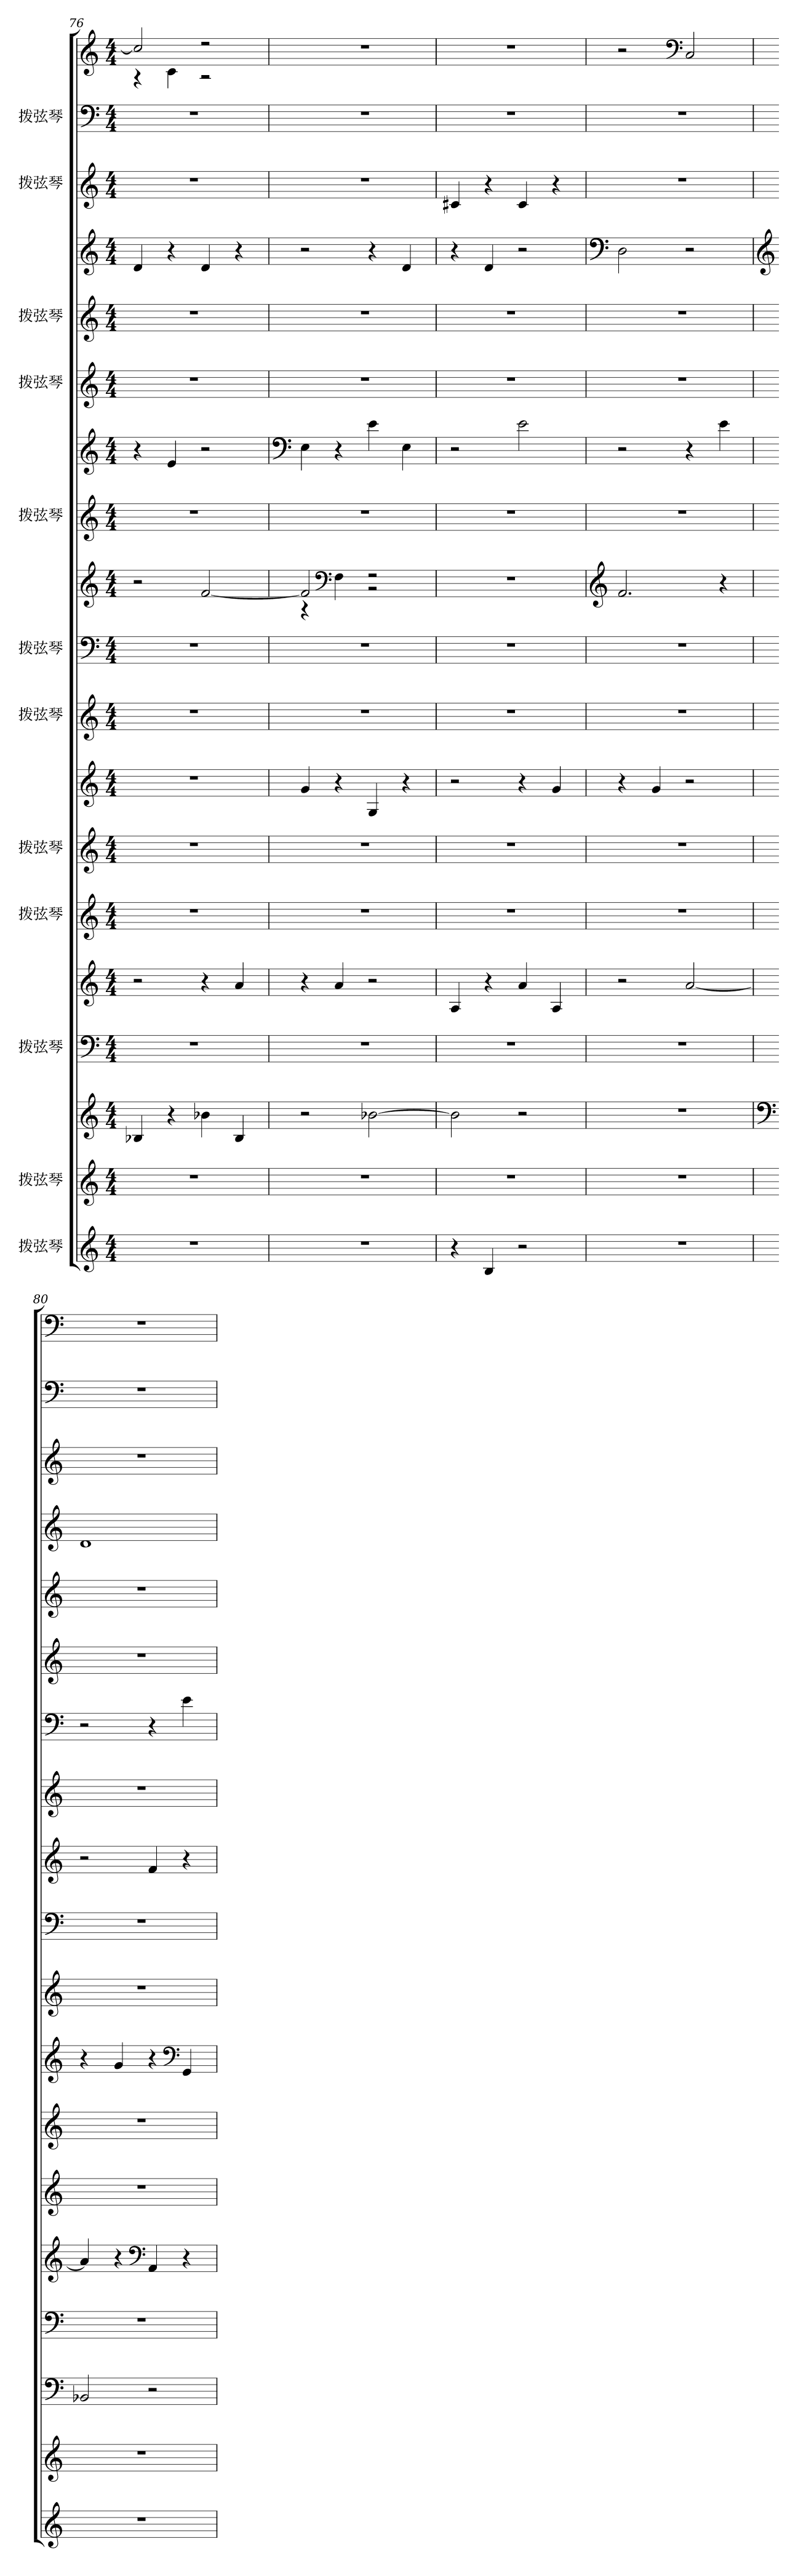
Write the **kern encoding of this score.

**kern	**kern	**kern	**kern	**kern	**kern	**kern	**kern	**kern	**kern	**kern	**kern	**kern	**kern	**kern	**kern	**kern	**kern	**kern
*part12	*part11	*part11	*part10	*part10	*part9	*part8	*part8	*part7	*part6	*part6	*part5	*part5	*part4	*part3	*part3	*part2	*part1	*part1
*staff19	*staff18	*staff17	*staff16	*staff15	*staff14	*staff13	*staff12	*staff11	*staff10	*staff9	*staff8	*staff7	*staff6	*staff5	*staff4	*staff3	*staff2	*staff1
*I"拨弦琴	*I"拨弦琴	*	*I"拨弦琴	*	*I"拨弦琴	*I"拨弦琴	*	*I"拨弦琴	*I"拨弦琴	*	*I"拨弦琴	*	*I"拨弦琴	*I"拨弦琴	*	*I"拨弦琴	*I"拨弦琴	*
*clefG2	*clefG2	*clefG2	*clefF4	*clefG2	*clefG2	*clefG2	*clefG2	*clefG2	*clefF4	*clefG2	*clefG2	*clefG2	*clefG2	*clefG2	*clefG2	*clefG2	*clefF4	*clefG2
*k[]	*k[]	*k[]	*k[]	*k[]	*k[]	*k[]	*k[]	*k[]	*k[]	*k[]	*k[]	*k[]	*k[]	*k[]	*k[]	*k[]	*k[]	*k[]
*M4/4	*M4/4	*M4/4	*M4/4	*M4/4	*M4/4	*M4/4	*M4/4	*M4/4	*M4/4	*M4/4	*M4/4	*M4/4	*M4/4	*M4/4	*M4/4	*M4/4	*M4/4	*M4/4
=76	=76	=76	=76	=76	=76	=76	=76	=76	=76	=76	=76	=76	=76	=76	=76	=76	=76	=76
*	*	*	*	*	*	*	*	*	*	*	*	*	*	*	*	*	*	*^
1r	1r	4B-X/	1r	2r	1r	1r	1r	1r	1r	2r	1r	4r	1r	1r	4d/	1r	1r	2cc/]	4r
.	.	4r	.	.	.	.	.	.	.	.	.	4e/	.	.	4r	.	.	.	4c\
.	.	4b-X\	.	4r	.	.	.	.	.	[2f/	.	2r	.	.	4d/	.	.	2r	2r
.	.	4B-/	.	4a/	.	.	.	.	.	.	.	.	.	.	4r	.	.	.	.
*	*	*	*	*	*	*	*	*	*	*	*	*	*	*	*	*	*	*v	*v
!!LO:PB:g=z
=77	=77	=77	=77	=77	=77	=77	=77	=77	=77	=77	=77	=77	=77	=77	=77	=77	=77	=77
*	*	*	*	*	*	*	*	*	*	*	*	*clefF4	*	*	*	*	*	*
*	*	*	*	*	*	*	*	*	*	*^	*	*	*	*	*	*	*	*
1r	1r	2r	1r	4r	1r	1r	4g/	1r	1r	2f/]	4r	1r	4E\	1r	1r	2r	1r	1r	1r
*	*	*	*	*	*	*	*	*	*	*clefF4	*	*	*	*	*	*	*	*	*
.	.	.	.	4a/	.	.	4r	.	.	.	4F\	.	4r	.	.	.	.	.	.
.	.	[2b-X\	.	2r	.	.	4G/	.	.	2r	2r	.	4e\	.	.	4r	.	.	.
.	.	.	.	.	.	.	4r	.	.	.	.	.	4E\	.	.	4d/	.	.	.
*	*	*	*	*	*	*	*	*	*	*v	*v	*	*	*	*	*	*	*	*
=78	=78	=78	=78	=78	=78	=78	=78	=78	=78	=78	=78	=78	=78	=78	=78	=78	=78	=78
4r	1r	2b-\]	1r	4A/	1r	1r	2r	1r	1r	1r	1r	2r	1r	1r	4r	4c#X/	1r	1r
4B/	.	.	.	4r	.	.	.	.	.	.	.	.	.	.	4d/	4r	.	.
2r	.	2r	.	4a/	.	.	4r	.	.	.	.	2e\	.	.	2r	4c#/	.	.
.	.	.	.	4A/	.	.	4g/	.	.	.	.	.	.	.	.	4r	.	.
=79	=79	=79	=79	=79	=79	=79	=79	=79	=79	=79	=79	=79	=79	=79	=79	=79	=79	=79
*	*	*	*	*	*	*	*	*	*	*clefG2	*	*	*	*	*clefF4	*	*	*
1r	1r	1r	1r	2r	1r	1r	4r	1r	1r	2.f/	1r	2r	1r	1r	2D\	1r	1r	2r
.	.	.	.	.	.	.	4g/	.	.	.	.	.	.	.	.	.	.	.
*	*	*	*	*	*	*	*	*	*	*	*	*	*	*	*	*	*	*clefF4
.	.	.	.	[2a/	.	.	2r	.	.	.	.	4r	.	.	2r	.	.	2C/
.	.	.	.	.	.	.	.	.	.	4r	.	4e\	.	.	.	.	.	.
=80	=80	=80	=80	=80	=80	=80	=80	=80	=80	=80	=80	=80	=80	=80	=80	=80	=80	=80
*	*	*clefF4	*	*	*	*	*	*	*	*	*	*	*	*	*clefG2	*	*	*
1r	1r	2BB-X/	1r	4a/]	1r	1r	4r	1r	1r	2r	1r	2r	1r	1r	1d	1r	1r	1r
.	.	.	.	4r	.	.	4g/	.	.	.	.	.	.	.	.	.	.	.
*	*	*	*	*clefF4	*	*	*	*	*	*	*	*	*	*	*	*	*	*
.	.	2r	.	4AA/	.	.	4r	.	.	4f/	.	4r	.	.	.	.	.	.
*	*	*	*	*	*	*	*clefF4	*	*	*	*	*	*	*	*	*	*	*
.	.	.	.	4r	.	.	4GG/	.	.	4r	.	4e\	.	.	.	.	.	.
=	=	=	=	=	=	=	=	=	=	=	=	=	=	=	=	=	=	=
*-	*-	*-	*-	*-	*-	*-	*-	*-	*-	*-	*-	*-	*-	*-	*-	*-	*-	*-
